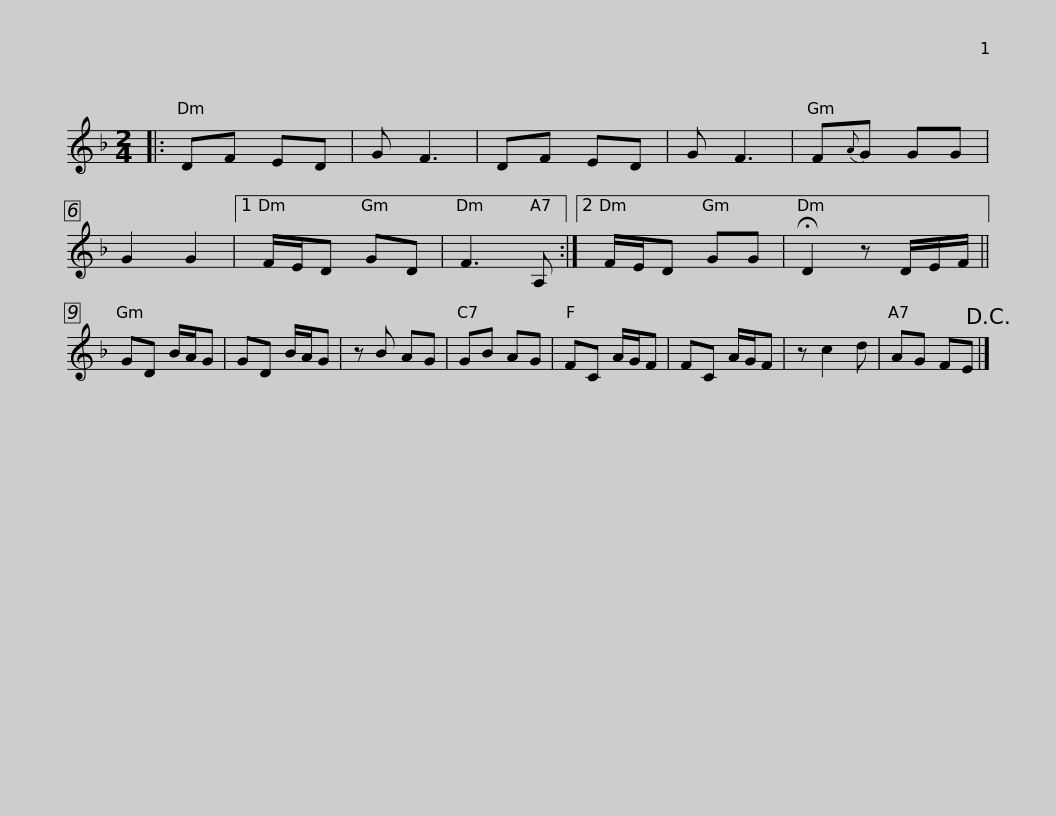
X:1
L:1/8
M:2/4
I:linebreak $
K:Dmin
V:1 treble
V:1
|: DF ED | G F3 | DF ED | G F3 | F{A}G GG | %5
 G2 G2 |1 F/E/D GD | F3 A, :|2 F/E/D GG | !fermata!D2 z D/E/F/ ||$ %10
 GD B/A/G | GD B/A/G | z B AG | GB AG | FC A/G/F | %15
 FC A/G/F | z c2 d | AG FE!D.C.! |] %18
